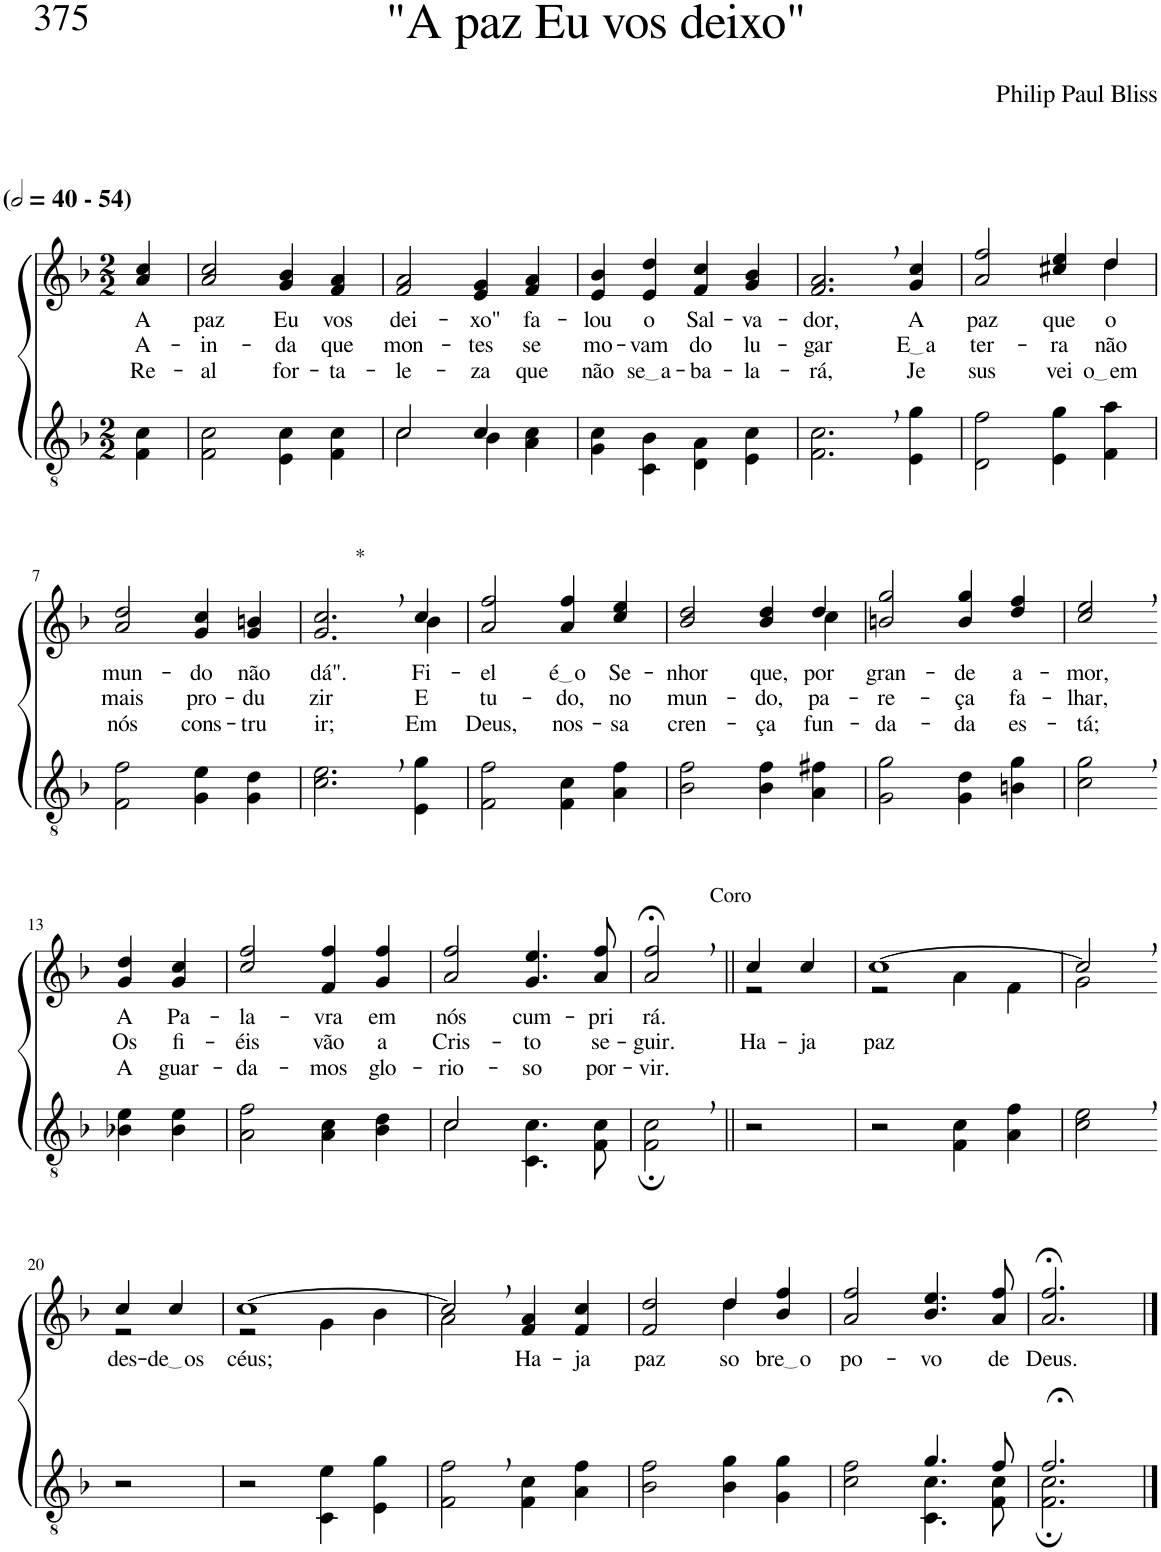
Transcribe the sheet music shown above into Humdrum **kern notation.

**kern	**kern	**text	**text	**text
*part2	*part1	*part1	*part1	*part1
*staff2	*staff1	*staff1	*staff1	*staff1
*I"Parte III e IV	*I"Parte I e II	*	*	*
*clefGv2	*clefG2	*	*	*
*Trd3c5	*Trd3c5	*	*	*
*k[b-]	*k[b-]	*	*	*
*M2/2	*M2/2	*	*	*
*MM80	*MM80	*	*	*
=1	=1	=1	=1	=1
!	!LO:TX:a:B:t=(	!	!	!
!	!LO:TX:a:B:t=- 54)	!	!	!
!	!	!LO:LY:b	!LO:LY:b	!LO:LY:b
4F\ 4c\	4a/ 4cc/	A	A-	Re-
=2	=2	=2	=2	=2
!	!	!LO:LY:b	!LO:LY:b	!LO:LY:b
2F\ 2c\	2a/ 2cc/	paz	-in-	-al
!	!	!LO:LY:b	!LO:LY:b	!LO:LY:b
4E\ 4c\	4g/ 4b-/	Eu	-da	for-
!	!	!LO:LY:b	!LO:LY:b	!LO:LY:b
4F\ 4c\	4f/ 4a/	vos	que	-ta-
=3	=3	=3	=3	=3
*^	*	*	*	*
!	!	!	!LO:LY:b	!LO:LY:b	!LO:LY:b
2c/	2c\	2f/ 2a/	dei-	mon-	-le-
!	!	!	!LO:LY:b	!LO:LY:b	!LO:LY:b
4c/	4B-\	4e/ 4g/	-xo"	-tes	-za
!	!	!	!LO:LY:b	!LO:LY:b	!LO:LY:b
4ryy	4A\ 4c\	4f/ 4a/	fa-	se	que
=4	=4	=4	=4	=4	=4
!	!	!	!LO:LY:b	!LO:LY:b	!LO:LY:b
*v	*v	*	*	*	*
4G\ 4c\	4e/ 4b-/	-lou	mo-	não
!	!	!LO:LY:b	!LO:LY:b	!LO:LY:b
4C\ 4B-\	4e/ 4dd/	o	-vam	se a
!	!	!LO:LY:b	!LO:LY:b	!LO:LY:b
4D\ 4A\	4f/ 4cc/	Sal-	do	-ba-
!	!	!LO:LY:b	!LO:LY:b	!LO:LY:b
4E\ 4c\	4g/ 4b-/	-va-	lu-	-la-
=5	=5	=5	=5	=5
!	!	!LO:LY:b	!LO:LY:b	!LO:LY:b
2.F\, 2.c\,	2.f/, 2.a/,	-dor,	-gar	-rá,
!	!	!LO:LY:b	!LO:LY:b	!LO:LY:b
4E\ 4g\	4g/ 4cc/	A	E a	Je-
=6	=6	=6	=6	=6
*	*^	*	*	*
!	!	!	!LO:LY:b	!LO:LY:b	!LO:LY:b
2D\ 2f\	2.ryy	2a/ 2ff/	paz	ter-	-sus
!	!	!	!LO:LY:b	!LO:LY:b	!LO:LY:b
4E\ 4g\	.	4cc#X/ 4ee/	que	-ra	vei-
!	!	!	!LO:LY:b	!LO:LY:b	!LO:LY:b
4F\ 4a\	4dd\	4dd/	o	não	o em
!!LO:LB:g=z
=7	=7	=7	=7	=7	=7
!	!	!	!LO:LY:b	!LO:LY:b	!LO:LY:b
*	*v	*v	*	*	*
2F\ 2f\	2a/ 2dd/	mun-	mais	nós
!	!	!LO:LY:b	!LO:LY:b	!LO:LY:b
4G\ 4e\	4g/ 4cc/	-do	pro-	cons-
!	!	!LO:LY:b	!LO:LY:b	!LO:LY:b
4G\ 4d\	4g/ 4bn/	não	-du-	-tru-
=8	=8	=8	=8	=8
*	*^	*	*	*
!	!LO:TX:a:t=*	!	!	!	!
!	!	!	!LO:LY:b	!LO:LY:b	!LO:LY:b
2.c\, 2.e\,	2.ryy	2.g/ 2.cc/	dá".	-zir	-ir;
!	!	!	!LO:LY:b	!LO:LY:b	!LO:LY:b
4E\ 4g\	4b-\	4cc/	Fi-	E	-Em
=9	=9	=9	=9	=9	=9
!	!	!	!LO:LY:b	!LO:LY:b	!LO:LY:b
*	*v	*v	*	*	*
2F\ 2f\	2a/ 2ff/	-el	tu-	Deus,
!	!	!LO:LY:b	!LO:LY:b	!LO:LY:b
4F\ 4c\	4a/ 4ff/	é o	-do,	nos-
!	!	!LO:LY:b	!LO:LY:b	!LO:LY:b
4A\ 4f\	4cc/ 4ee/	Se-	no	-sa
=10	=10	=10	=10	=10
!	!	!LO:LY:b	!LO:LY:b	!LO:LY:b
*	*^	*	*	*
2B-\ 2f\	2b-/ 2dd/	2.ryy	-nhor	mun-	cren-
!	!	!	!LO:LY:b	!LO:LY:b	!LO:LY:b
4B-\ 4f\	4b-/ 4dd/	.	que,	-do,	-ça
!	!	!	!LO:LY:b	!LO:LY:b	!LO:LY:b
4A\ 4f#X\	4dd/	4cc\	por	pa-	fun-
=11	=11	=11	=11	=11	=11
!	!	!	!LO:LY:b	!LO:LY:b	!LO:LY:b
*	*v	*v	*	*	*
2G\ 2g\	2bn/ 2gg/	gran-	-re-	-da-
!	!	!LO:LY:b	!LO:LY:b	!LO:LY:b
4G\ 4d\	4b/ 4gg/	-de	-ça	-da
!	!	!LO:LY:b	!LO:LY:b	!LO:LY:b
4Bn\ 4g\	4dd/ 4ff/	a-	fa-	es-
=12	=12	=12	=12	=12
!	!	!LO:LY:b	!LO:LY:b	!LO:LY:b
2c\, 2g\,	2cc/, 2ee/,	-mor,	-lhar,	-tá;
!!LO:LB:g=z
=13-	=13-	=13-	=13-	=13-
!	!	!LO:LY:b	!LO:LY:b	!LO:LY:b
4B-X\ 4e\	4g/ 4dd/	A	Os	A
!	!	!LO:LY:b	!LO:LY:b	!LO:LY:b
4B-\ 4e\	4g/ 4cc/	Pa-	fi-	guar-
=14	=14	=14	=14	=14
!	!	!LO:LY:b	!LO:LY:b	!LO:LY:b
2A\ 2f\	2cc/ 2ff/	-la-	-éis	-da-
!	!	!LO:LY:b	!LO:LY:b	!LO:LY:b
4A\ 4c\	4f/ 4ff/	-vra	vão	-mos
!	!	!LO:LY:b	!LO:LY:b	!LO:LY:b
4B-\ 4d\	4g/ 4ff/	em	a	glo-
=15	=15	=15	=15	=15
*^	*	*	*	*
!	!	!	!LO:LY:b	!LO:LY:b	!LO:LY:b
2c/	2c\	2a/ 2ff/	nós	Cris-	-rio-
!	!	!	!LO:LY:b	!LO:LY:b	!LO:LY:b
2ryy	4.C\ 4.c\	4.g/ 4.ee/	cum-	-to	-so
!	!	!	!LO:LY:b	!LO:LY:b	!LO:LY:b
.	8F\ 8c\	8a/ 8ff/	-pri	se-	por-
=16	=16	=16	=16	=16	=16
!	!	!	!LO:LY:b	!LO:LY:b	!LO:LY:b
*v	*v	*	*	*	*
2F\;, 2c\;,	2a/;<, 2ff/;<,	rá.	-guir.	-vir.
=17||	=17||	=17||	=17||	=17||
!	!LO:TX:a:t=Coro	!	!	!
!	!	!	!LO:LY:b	!
*	*^	*	*	*
2r	4cc/	2r	.	Ha-	.
!	!	!	!	!LO:LY:b	!
.	4cc/	.	.	-ja	.
=18	=18	=18	=18	=18	=18
!	!	!	!	!LO:LY:b	!
2r	[1cc	2r	.	paz	.
4F\ 4c\	.	4a\	.	.	.
4A\ 4f\	.	4f\	.	.	.
=19	=19	=19	=19	=19	=19
2c\, 2e\,	2cc,/]	2g\	.	.	.
!!LO:LB:g=z	!!
=20-	=20-	=20-	=20-	=20-	=20-
!	!	!	!LO:LY:b	!	!
2r	4cc/	2r	des-	.	.
!	!	!	!LO:LY:b	!	!
.	4cc/	.	de os	.	.
=21	=21	=21	=21	=21	=21
!	!	!	!LO:LY:b	!	!
2r	[1cc	2r	céus;	.	.
4C\ 4e\	.	4g\	.	.	.
4E\ 4g\	.	4b-\	.	.	.
=22	=22	=22	=22	=22	=22
2F\, 2f\,	2cc,/]	2a\	.	.	.
!	!	!	!LO:LY:b	!	!
4F\ 4c\	4f/ 4a/	2ryy	Ha-	.	.
!	!	!	!LO:LY:b	!	!
4A\ 4f\	4f/ 4cc/	.	-ja	.	.
=23	=23	=23	=23	=23	=23
!	!	!	!LO:LY:b	!	!
2B-\ 2f\	2ryy	2f/ 2dd/	paz	.	.
!	!	!	!LO:LY:b	!	!
4B-\ 4g\	4dd\	4dd/	so-	.	.
!	!	!	!LO:LY:b	!	!
4G\ 4g\	4ryy	4b-/ 4ff/	bre o	.	.
=24	=24	=24	=24	=24	=24
*^	*	*	*	*	*
!	!	!	!	!LO:LY:b	!	!
*	*	*v	*v	*	*	*
2ryy	2c\ 2f\	2a/ 2ff/	po-	.	.
!	!	!	!LO:LY:b	!	!
4.g/	4.C\ 4.c\	4.b-/ 4.ee/	-vo	.	.
!	!	!	!LO:LY:b	!	!
8f/	8F\ 8c\	8a/ 8ff/	de	.	.
=25	=25	=25	=25	=25	=25
!	!	!	!LO:LY:b	!	!
2.f;</	2.F\; 2.c\;	2.a/;< 2.ff/;<	Deus.	.	.
*v	*v	*	*	*	*
==	==	==	==	==
*-	*-	*-	*-	*-
